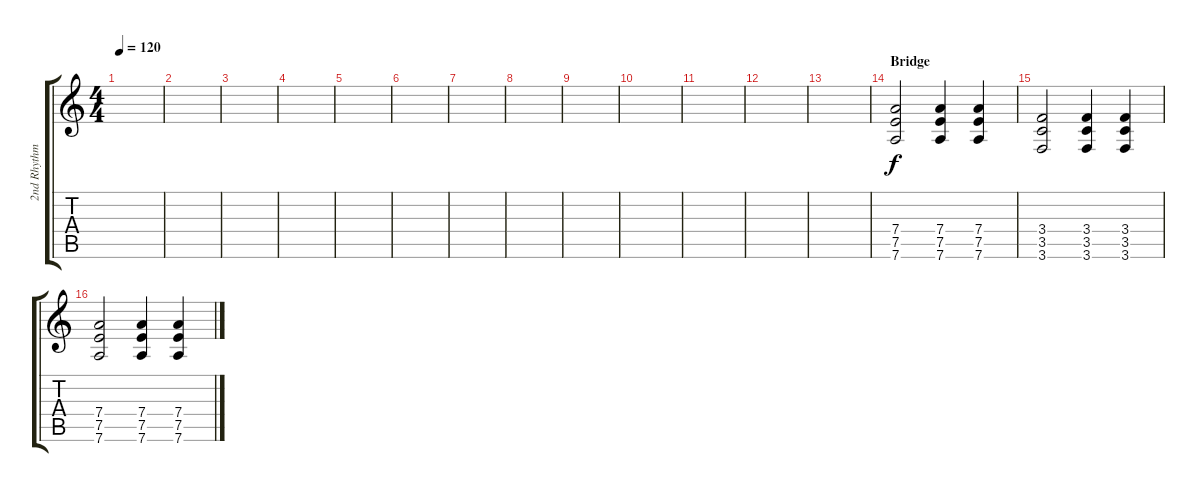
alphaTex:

\track ("2nd Rhythm Acoustic Guitar (nylon)" "2nd Rhythm") {instrument acousticguitarnylon}
\staff {score tabs}
\tuning (E4 B3 G3 D3 A2 D2) {hide}
\ts (4 4)
\tempo 120
\clef g2
\ks c
|
|
|
|
|
\section ("" "")
|
|
|
|
|
|
|
|
\section ("" "Bridge")
(7.4 7.5 7.6).2{volume 14} (7.4 7.5 7.6).4 (7.4 7.5 7.6).4 |
(3.4 3.5 3.6).2 (3.4 3.5 3.6).4 (3.4 3.5 3.6).4 |
(7.4 7.5 7.6).2 (7.4 7.5 7.6).4 (7.4 7.5 7.6).4
